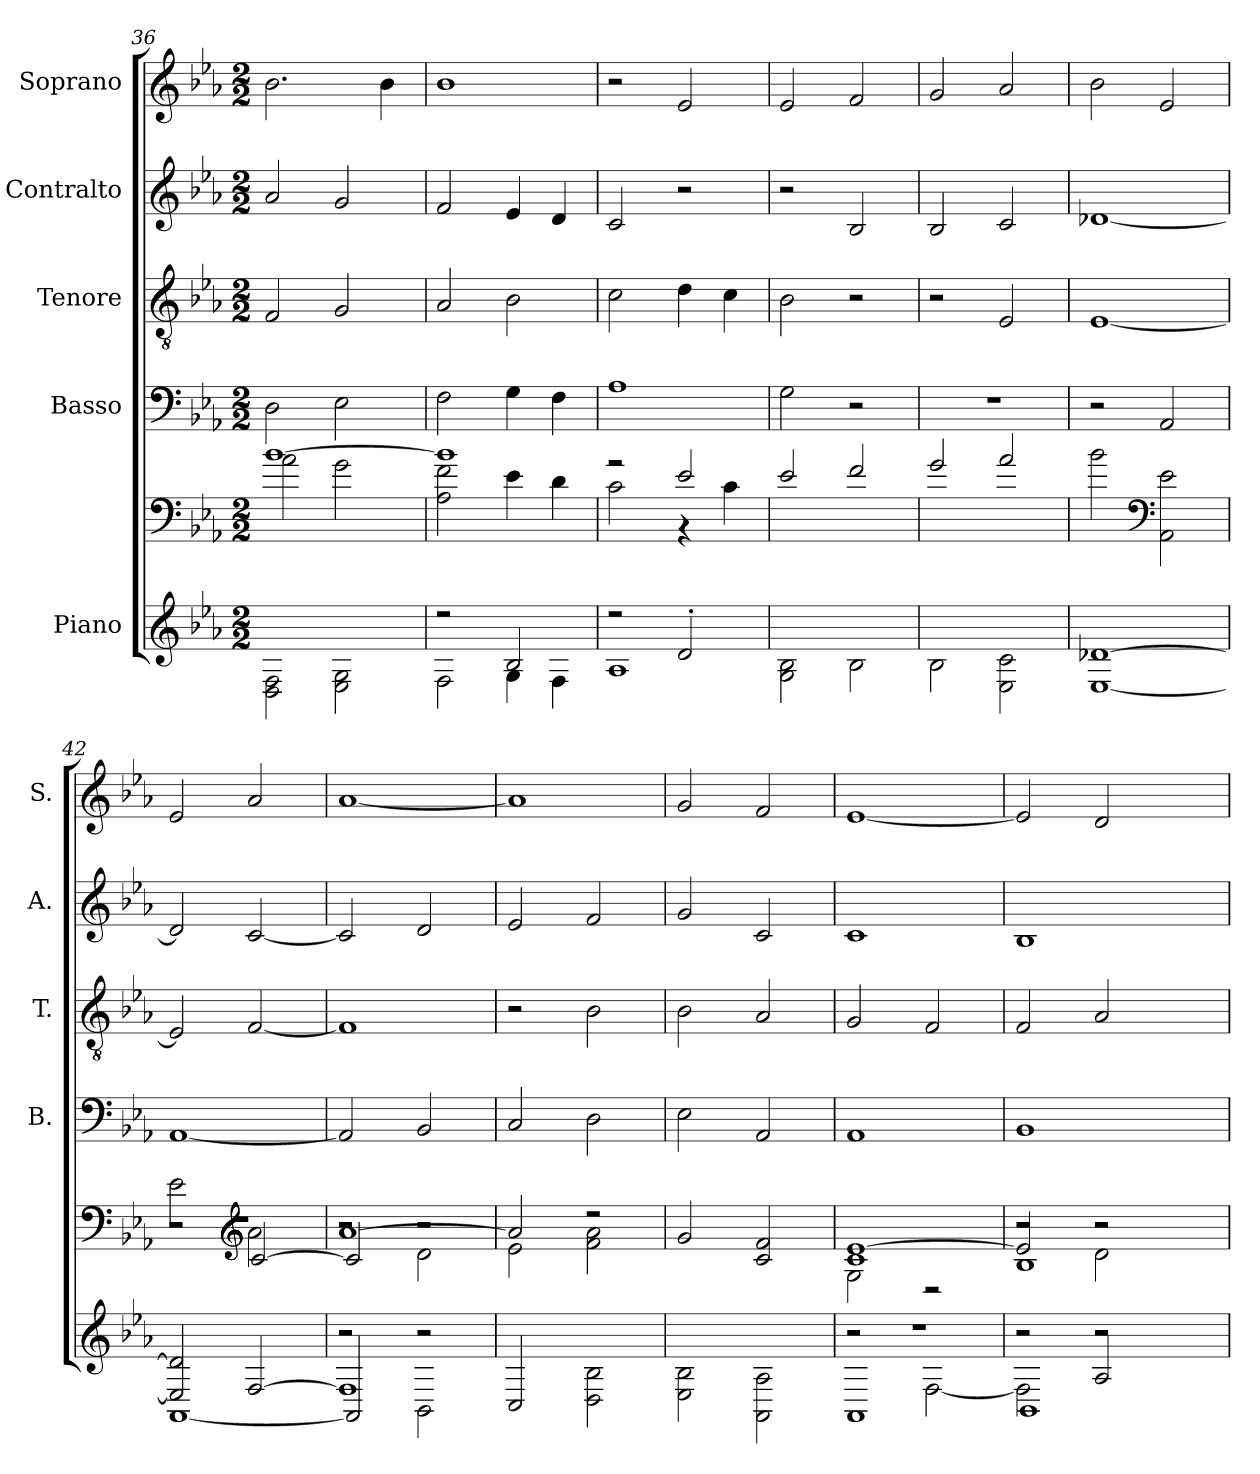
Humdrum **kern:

**kern	**kern	**kern	**kern	**kern	**kern
*part5	*part5	*part4	*part3	*part2	*part1
*staff6	*staff5	*staff4	*staff3	*staff2	*staff1
*I"Piano	*	*I"Basso	*I"Tenore	*I"Contralto	*I"Soprano
*	*	*I'B.	*I'T.	*I'A.	*I'S.
*clefG2	*clefF4	*clefF4	*clefGv2	*clefG2	*clefG2
*k[b-e-a-]	*k[b-e-a-]	*k[b-e-a-]	*k[b-e-a-]	*k[b-e-a-]	*k[b-e-a-]
*M2/2	*M2/2	*M2/2	*M2/2	*M2/2	*M2/2
=36	=36	=36	=36	=36	=36
*	*^	*	*	*	*
2D\ 2F\	[1b-	2a-\	2D\	2F/	2a-/	2.b-\
2E-\ 2G\	.	2g\	2E-\	2G/	2g/	.
.	.	.	.	.	.	4b-\
=37	=37	=37	=37	=37	=37	=37
*^	*	*	*	*	*	*
2r	2F\	1b-]	2A-\ 2f\	2F\	2A-/	2f/	1b-
2B-/	4G\	.	4e-\	4G\	2B-\	4e-/	.
.	4F\	.	4d\	4F\	.	4d/	.
=38	=38	=38	=38	=38	=38	=38	=38
2r	1A-	2r	2c\	1A-	2c\	2c/	2r
2d'/	.	2e-/	4r	.	4d\	2r	2e-/
.	.	.	4c\	.	4c\	.	.
*v	*v	*	*	*	*	*	*
*	*v	*v	*	*	*	*
=39	=39	=39	=39	=39	=39
2G\ 2B-\	2e-/	2G\	2B-\	2r	2e-/
2B-\	2f/	2r	2r	2B-/	2f/
!!LO:PB:g=z
=40	=40	=40	=40	=40	=40
2B-\	2g/	1r	2r	2B-/	2g/
2E-\ 2c\	2a-/	.	2E-/	2c/	2a-/
=41	=41	=41	=41	=41	=41
[1E- [1d-X	2b-\	2r	[1E-	[1d-X	2b-\
*	*clefF4	*	*	*	*
.	2AA-\ 2e-\	2AA-/	.	.	2e-/
=42	=42	=42	=42	=42	=42
*^	*^	*	*	*	*
*	*	*	*^	*	*	*	*
2E-/] 2d-/]	[1AA-	1r	2e-\	2r	[1AA-	2E-/]	2d-/]	2e-/
*	*	*clefG2	*	*	*	*	*	*
[2F/	.	.	2a-\	[2c/	.	[2F/	[2c/	2a-/
=43	=43	=43	=43	=43	=43	=43	=43	=43
*	*^	*	*	*	*	*	*	*
1F]	2r	2AA-/]	[1a-	2r	2c/]	2AA-/]	1F]	2c/]	[1a-
.	2BB-\	2r	.	2d\	2r	2BB-/	.	2d/	.
*v	*v	*v	*	*	*	*	*	*	*
*	*	*v	*v	*	*	*	*
=44	=44	=44	=44	=44	=44	=44
2C/	2a-/]	2e-\	2C/	2r	2e-/	1a-]
2D\ 2B-\	2r	2f\ 2a-\	2D\	2B-\	2f/	.
*	*v	*v	*	*	*	*
=45	=45	=45	=45	=45	=45
2E-\ 2B-\	2g/	2E-\	2B-\	2g/	2g/
2AA-\ 2A-\	2c/ 2f/	2AA-/	2A-/	2c/	2f/
=46	=46	=46	=46	=46	=46
*^	*^	*	*	*	*
*	*^	*	*	*	*	*	*
1r	2r	1AA-	1c [1e-	2G\	1AA-	2G/	1c	[1e-
.	[2F\	.	.	2r	.	2F/	.	.
=47	=47	=47	=47	=47	=47	=47	=47	=47
*	*	*	*	*^	*	*	*	*^
*	*	*	*	*	*	*	*	*	*	*^
*	*	*	*	*	*	*	*	*	*	*	*^
2r	2F\]	1BB-	2e-/]	2r	1B-	1BB-	2F/	1B-	2e-/]	2ryy	2.ryy	2..ryy
2A-/	2r	.	2r	2d\	.	.	2A-/	.	2d/	8ryy	.	.
*	*	*	*	*	*	*	*	*	*MM115	*	*	*
.	.	.	.	.	.	.	.	.	.	4.ryy	.	.
*	*	*	*	*	*	*	*	*	*MM106	*	*	*
.	.	.	.	.	.	.	.	.	.	.	4ryy	.
*	*	*	*	*	*	*	*	*	*MM98	*	*	*
.	.	.	.	.	.	.	.	.	.	.	.	8ryy
*v	*v	*v	*	*	*	*	*	*	*v	*v	*v	*v
*	*v	*v	*v	*	*	*	*
*MM93	*MM93	*MM93	*MM93	*MM93	*MM93
=	=	=	=	=	=
*-	*-	*-	*-	*-	*-
